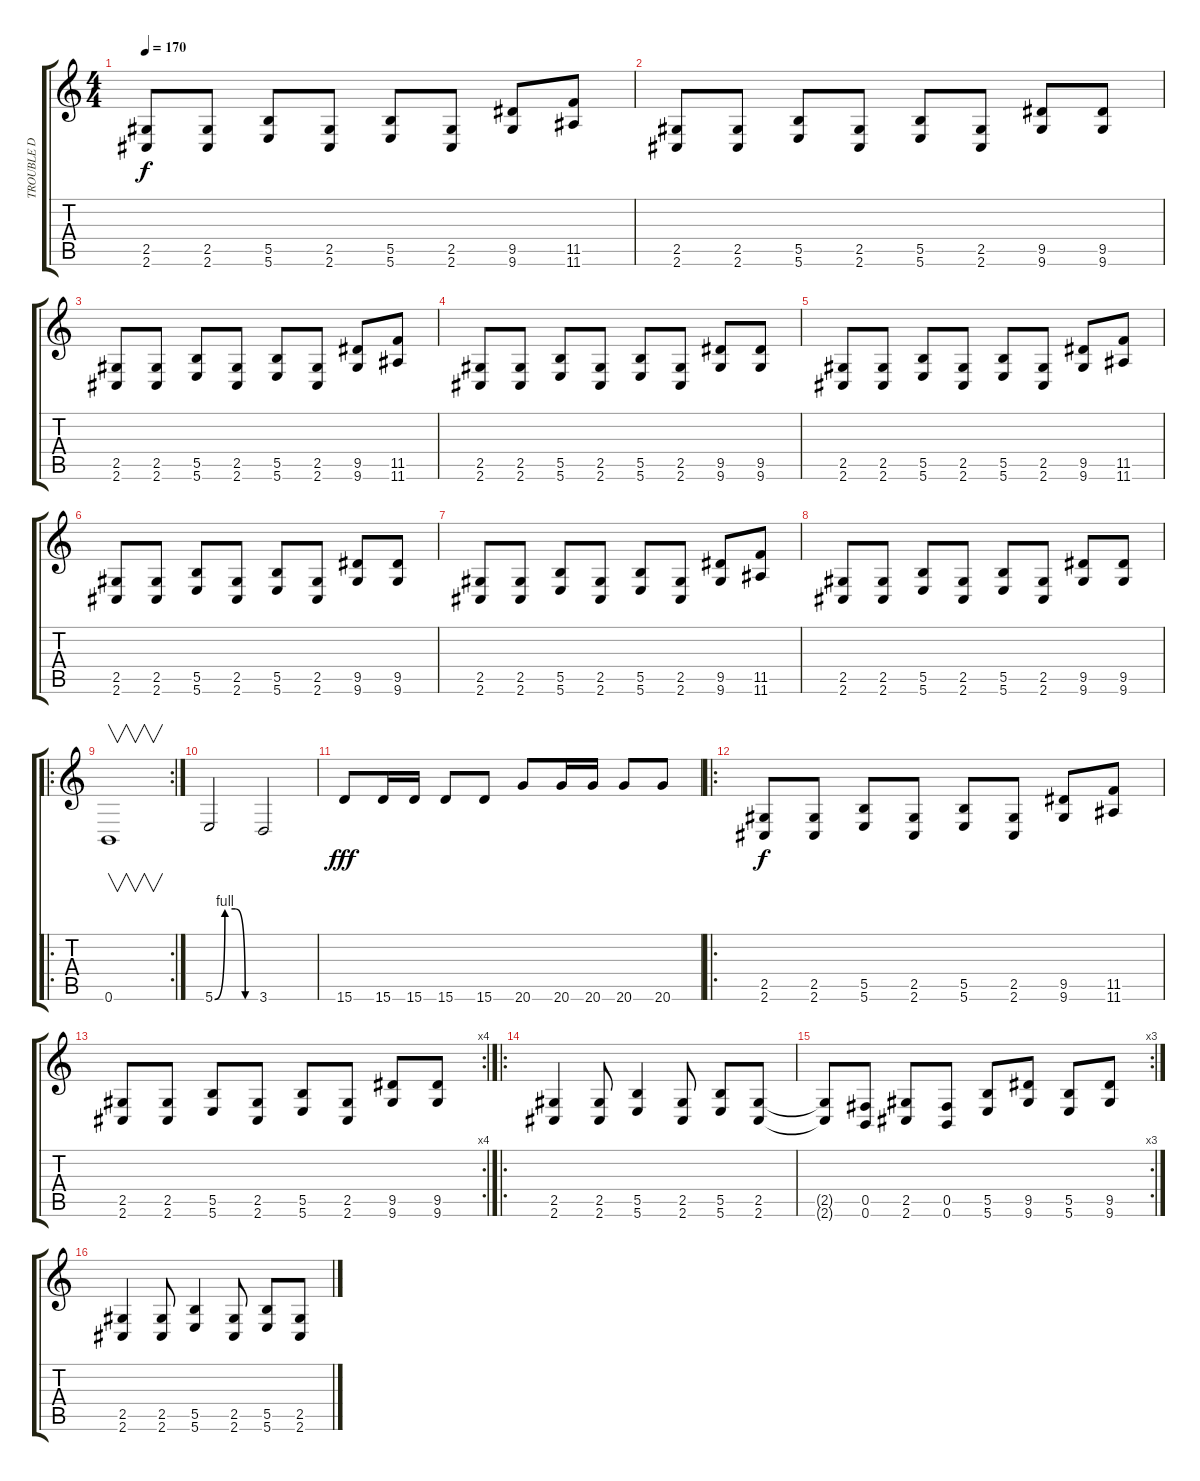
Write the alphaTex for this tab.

\track ("TROUBLE D" "TROUBLE D") {instrument electricbassfinger}
\staff {score tabs}
\tuning (Db4 Ab3 E3 B2 Gb2 B1) {hide}
\ts (4 4)
\tempo 170
\clef g2
\ks c
(2.5 2.6).8{dy f} (2.5 2.6).8 (5.5 5.6).8 (2.5 2.6).8 (5.5 5.6).8 (2.5 2.6).8 (9.5 9.6).8 (11.5 11.6).8 |
(2.5 2.6).8 (2.5 2.6).8 (5.5 5.6).8 (2.5 2.6).8 (5.5 5.6).8 (2.5 2.6).8 (9.5 9.6).8 (9.5 9.6).8 |
(2.5 2.6).8 (2.5 2.6).8 (5.5 5.6).8 (2.5 2.6).8 (5.5 5.6).8 (2.5 2.6).8 (9.5 9.6).8 (11.5 11.6).8 |
(2.5 2.6).8 (2.5 2.6).8 (5.5 5.6).8 (2.5 2.6).8 (5.5 5.6).8 (2.5 2.6).8 (9.5 9.6).8 (9.5 9.6).8 |
(2.5 2.6).8 (2.5 2.6).8 (5.5 5.6).8 (2.5 2.6).8 (5.5 5.6).8 (2.5 2.6).8 (9.5 9.6).8 (11.5 11.6).8 |
(2.5 2.6).8 (2.5 2.6).8 (5.5 5.6).8 (2.5 2.6).8 (5.5 5.6).8 (2.5 2.6).8 (9.5 9.6).8 (9.5 9.6).8 |
(2.5 2.6).8 (2.5 2.6).8 (5.5 5.6).8 (2.5 2.6).8 (5.5 5.6).8 (2.5 2.6).8 (9.5 9.6).8 (11.5 11.6).8 |
(2.5 2.6).8 (2.5 2.6).8 (5.5 5.6).8 (2.5 2.6).8 (5.5 5.6).8 (2.5 2.6).8 (9.5 9.6).8 (9.5 9.6).8 |
\ro
\rc 2
0.6.1{v} |
5.6{be (custom 0 0 15 4 30 4 45 0 60 0)}.2 3.6.2 |
15.6.8{dy fff} 15.6.16 15.6.16 15.6.8 15.6.8 20.6.8 20.6.16 20.6.16 20.6.8 20.6.8 |
\ro
(2.5 2.6).8{dy f} (2.5 2.6).8 (5.5 5.6).8 (2.5 2.6).8 (5.5 5.6).8 (2.5 2.6).8 (9.5 9.6).8 (11.5 11.6).8 |
\rc 4
(2.5 2.6).8 (2.5 2.6).8 (5.5 5.6).8 (2.5 2.6).8 (5.5 5.6).8 (2.5 2.6).8 (9.5 9.6).8 (9.5 9.6).8 |
\ro
(2.5 2.6).4 (2.5 2.6).8 (5.5 5.6).4 (2.5 2.6).8 (5.5 5.6).8 (2.5 2.6).8 |
\rc 3
(2.5{t} 2.6{t}).8 (0.5 0.6).8 (2.5 2.6).8 (0.5 0.6).8 (5.5 5.6).8 (9.5 9.6).8 (5.5 5.6).8 (9.5 9.6).8 |
(2.5 2.6).4 (2.5 2.6).8 (5.5 5.6).4 (2.5 2.6).8 (5.5 5.6).8 (2.5 2.6).8
